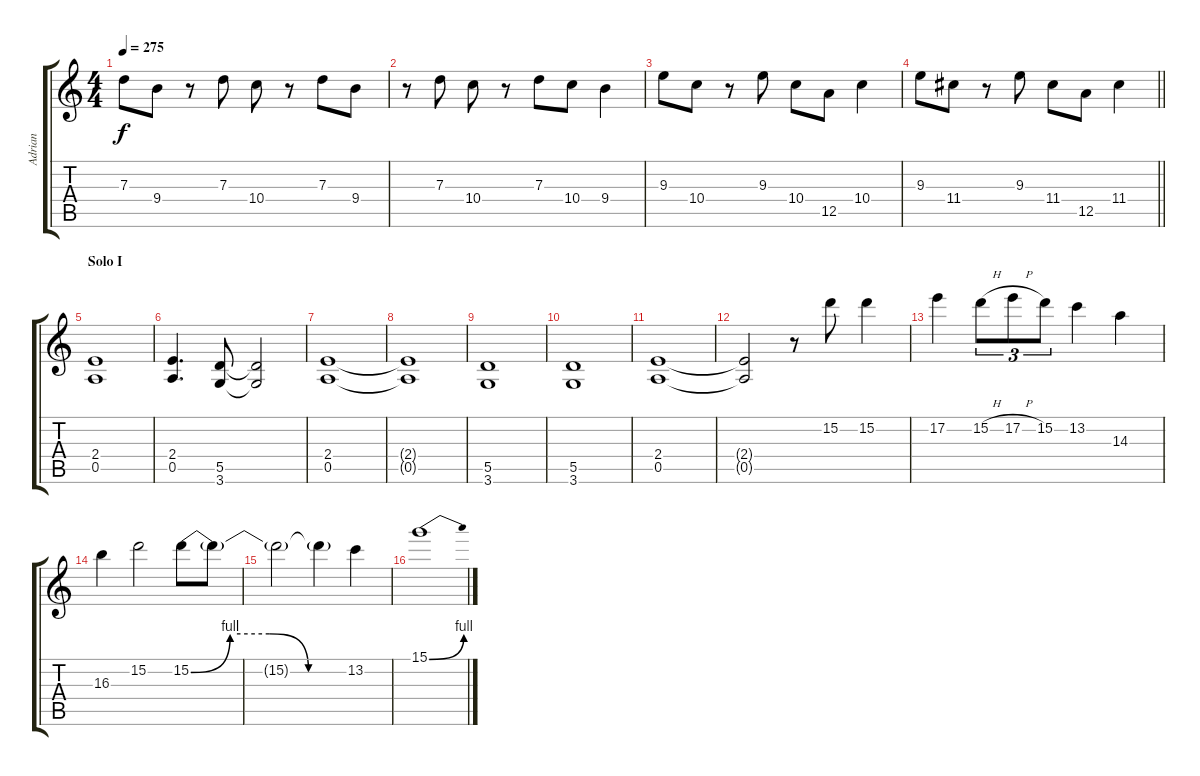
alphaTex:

\track ("Adrian" "Adrian") {instrument distortionguitar}
\staff {score tabs}
\tuning (E4 B3 G3 D3 A2 E2) {hide}
\ts (4 4)
\tempo 275
\clef g2
\ks c
7.3.8{dy f} 9.4.8 r.8 7.3.8 10.4.8 r.8 7.3.8 9.4.8 |
r.8 7.3.8 10.4.8 r.8 7.3.8 10.4.8 9.4.4 |
9.3.8 10.4.8 r.8 9.3.8 10.4.8 12.5.8 10.4.4 |
\barLineRight lightlight
9.3.8 11.4.8 r.8 9.3.8 11.4.8 12.5.8 11.4.4 |
\section ("" "Solo I")
(2.4 0.5).1 |
(2.4 0.5).4{d} (5.5 3.6).8 (5.5{t} 3.6{t}).2 |
(2.4 0.5).1 |
(2.4{t} 0.5{t}).1 |
(5.5 3.6).1 |
(5.5 3.6).1 |
(2.4 0.5).1 |
(2.4{t} 0.5{t}).2 r.8 15.2.8{volume 16} 15.2.4 |
17.2.4 15.2{h}.8{tu (3 2)} 17.2{h}.8{tu (3 2)} 15.2.8{tu (3 2)} 13.2.4 14.3.4 |
16.3.4 15.2.2 15.2{be (custom 0 0 15 4 30 4 45 0 60 0)}.8 15.2{t}.8 |
15.2{t}.2 15.2{t}.4 13.2.4 |
15.1{be (bend 0 0 60 4)}.1
